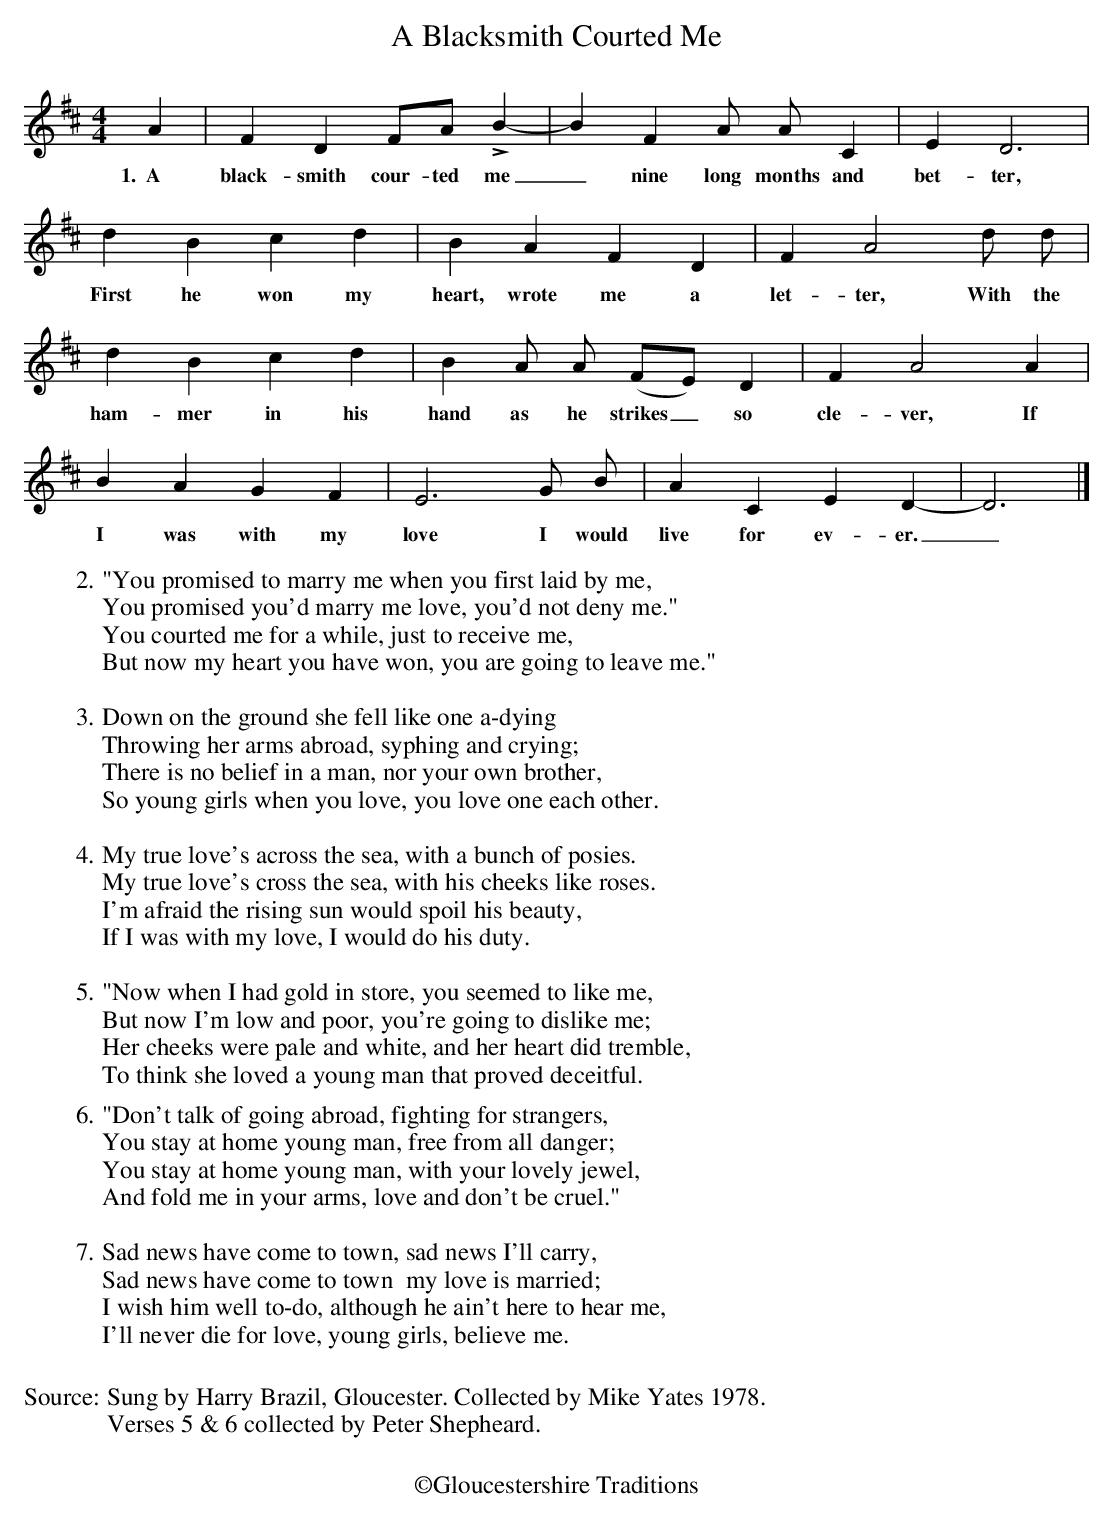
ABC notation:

X:1
T:A Blacksmith Courted Me
M:4/4
L:1/4
K:Dmaj
A | FDF/2A/2LB- | BF A/2 A/2C | ED3 |
w:1.~~A black-smith cour-ted me_ nine long months and bet-ter,_
dBcd |BA FD | FA2 d/2 d/2 |
w:First he won my heart, wrote me a let-ter, With the
dBcd | BA/2 A/2 (F/2E/2)D | FA2A |
w:ham-mer in his hand as he strikes_ so cle-ver, If
BAGF | E3 G/2 B/2 | ACED- | D3 |]
w:I was with my love I would live for ev-er._
%%vskip 8
W:2."You promised to marry me when you first laid by me,
W:You promised you'd marry me love, you'd not deny me."
W:You courted me for a while, just to receive me,
W:But now my heart you have won, you are going to leave me."
W:
W:3.Down on the ground she fell like one a-dying
W:Throwing her arms abroad, syphing and crying;
W:There is no belief in a man, nor your own brother,
W:So young girls when you love, you love one each other.
W:
W:4.My true love's across the sea, with a bunch of posies.
W:My true love's cross the sea, with his cheeks like roses.
W:I'm afraid the rising sun would spoil his beauty,
W:If I was with my love, I would do his duty.
W:
W:5. "Now when I had gold in store, you seemed to like me,
W:But now I'm low and poor, you're going to dislike me;
W:Her cheeks were pale and white, and her heart did tremble,
W:To think she loved a young man that proved deceitful.
%%vskip 8
W:6. "Don't talk of going abroad, fighting for strangers,
W:You stay at home young man, free from all danger;
W:You stay at home young man, with your lovely jewel,
W:And fold me in your arms, love and don't be cruel."
W:
W:7.Sad news have come to town, sad news I'll carry,
W:Sad news have come to town  my love is married;
W:I wish him well to-do, although he ain't here to hear me,
W:I'll never die for love, young girls, believe me.
W:
